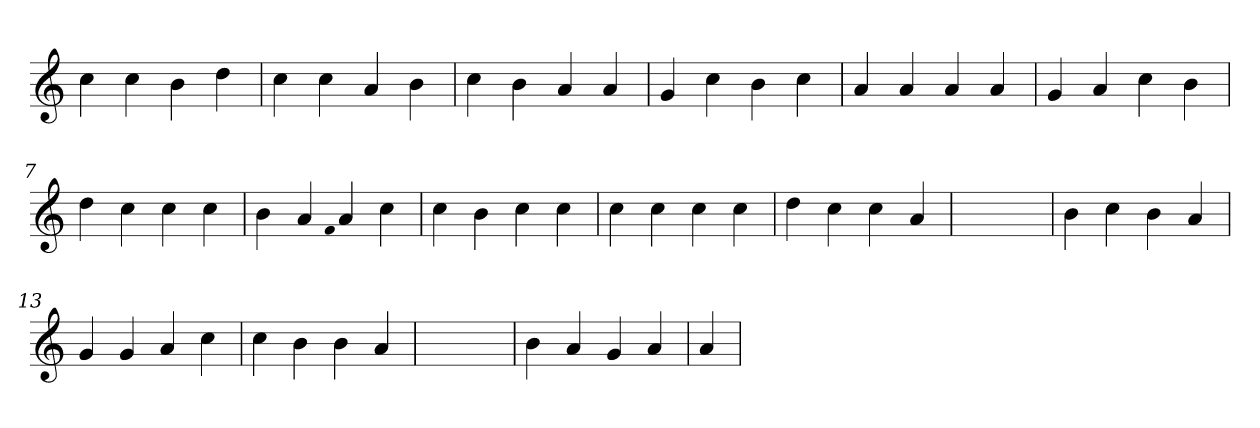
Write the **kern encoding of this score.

**kern
*part1
*staff1
*clefG2
=1
4cc
4cc
4b
4dd
=2
4cc
4cc
4a
4b
=3
4cc
4b
4a
4a
=4
4g
4cc
4b
4cc
=5
4a
4a
4a
4a
=6
4g
4a
4cc
4b
=7
4dd
4cc
4cc
4cc
=8
4b
4a
qqf
4a
4cc
=9
4cc
4b
4cc
4cc
=10
4cc
4cc
4cc
4cc
=11
4dd
4cc
4cc
4a
=12
1ryy
=12
4b
4cc
4b
4a
=13
4g
4g
4a
4cc
=14
4cc
4b
4b
4a
=15
1ryy
=15
4b
4a
4g
4a
=16
4a
=
*-
